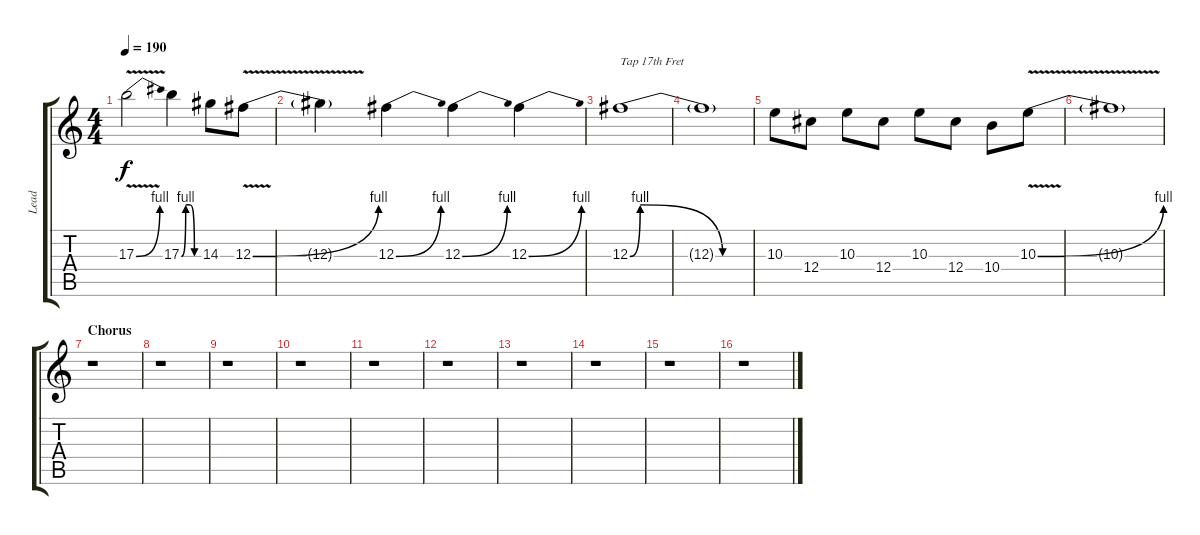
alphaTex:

\track ("Lead" "Lead") {instrument overdrivenguitar}
\staff {score tabs}
\tuning (Eb4 Bb3 Gb3 Db3 Ab2 Db2) {hide}
\ts (4 4)
\tempo 190
\clef g2
\ks c
17.3{be (bend 0 0 60 4) v}.2{dy f} 17.3{be (custom 0 0 15 4 30 4 45 0 60 0)}.4 14.3.8 12.3{be (bend 0 0 60 4) v}.8 |
12.3{t}.4 12.3{be (bend 0 0 60 4)}.4 12.3{be (bend 0 0 60 4)}.4 12.3{be (bend 0 0 60 4)}.4 |
12.3{be (custom 0 0 5 4 45 0 60 0)}.1{txt "Tap 17th Fret"} |
12.3{t}.1 |
10.3.8 12.4.8 10.3.8 12.4.8 10.3.8 12.4.8 10.4.8 10.3{be (bend 0 0 60 4) v}.8 |
10.3{t}.1 |
\section ("" "Chorus")
r.1 |
r.1 |
r.1 |
r.1 |
r.1 |
r.1 |
r.1 |
r.1 |
r.1 |
r.1
